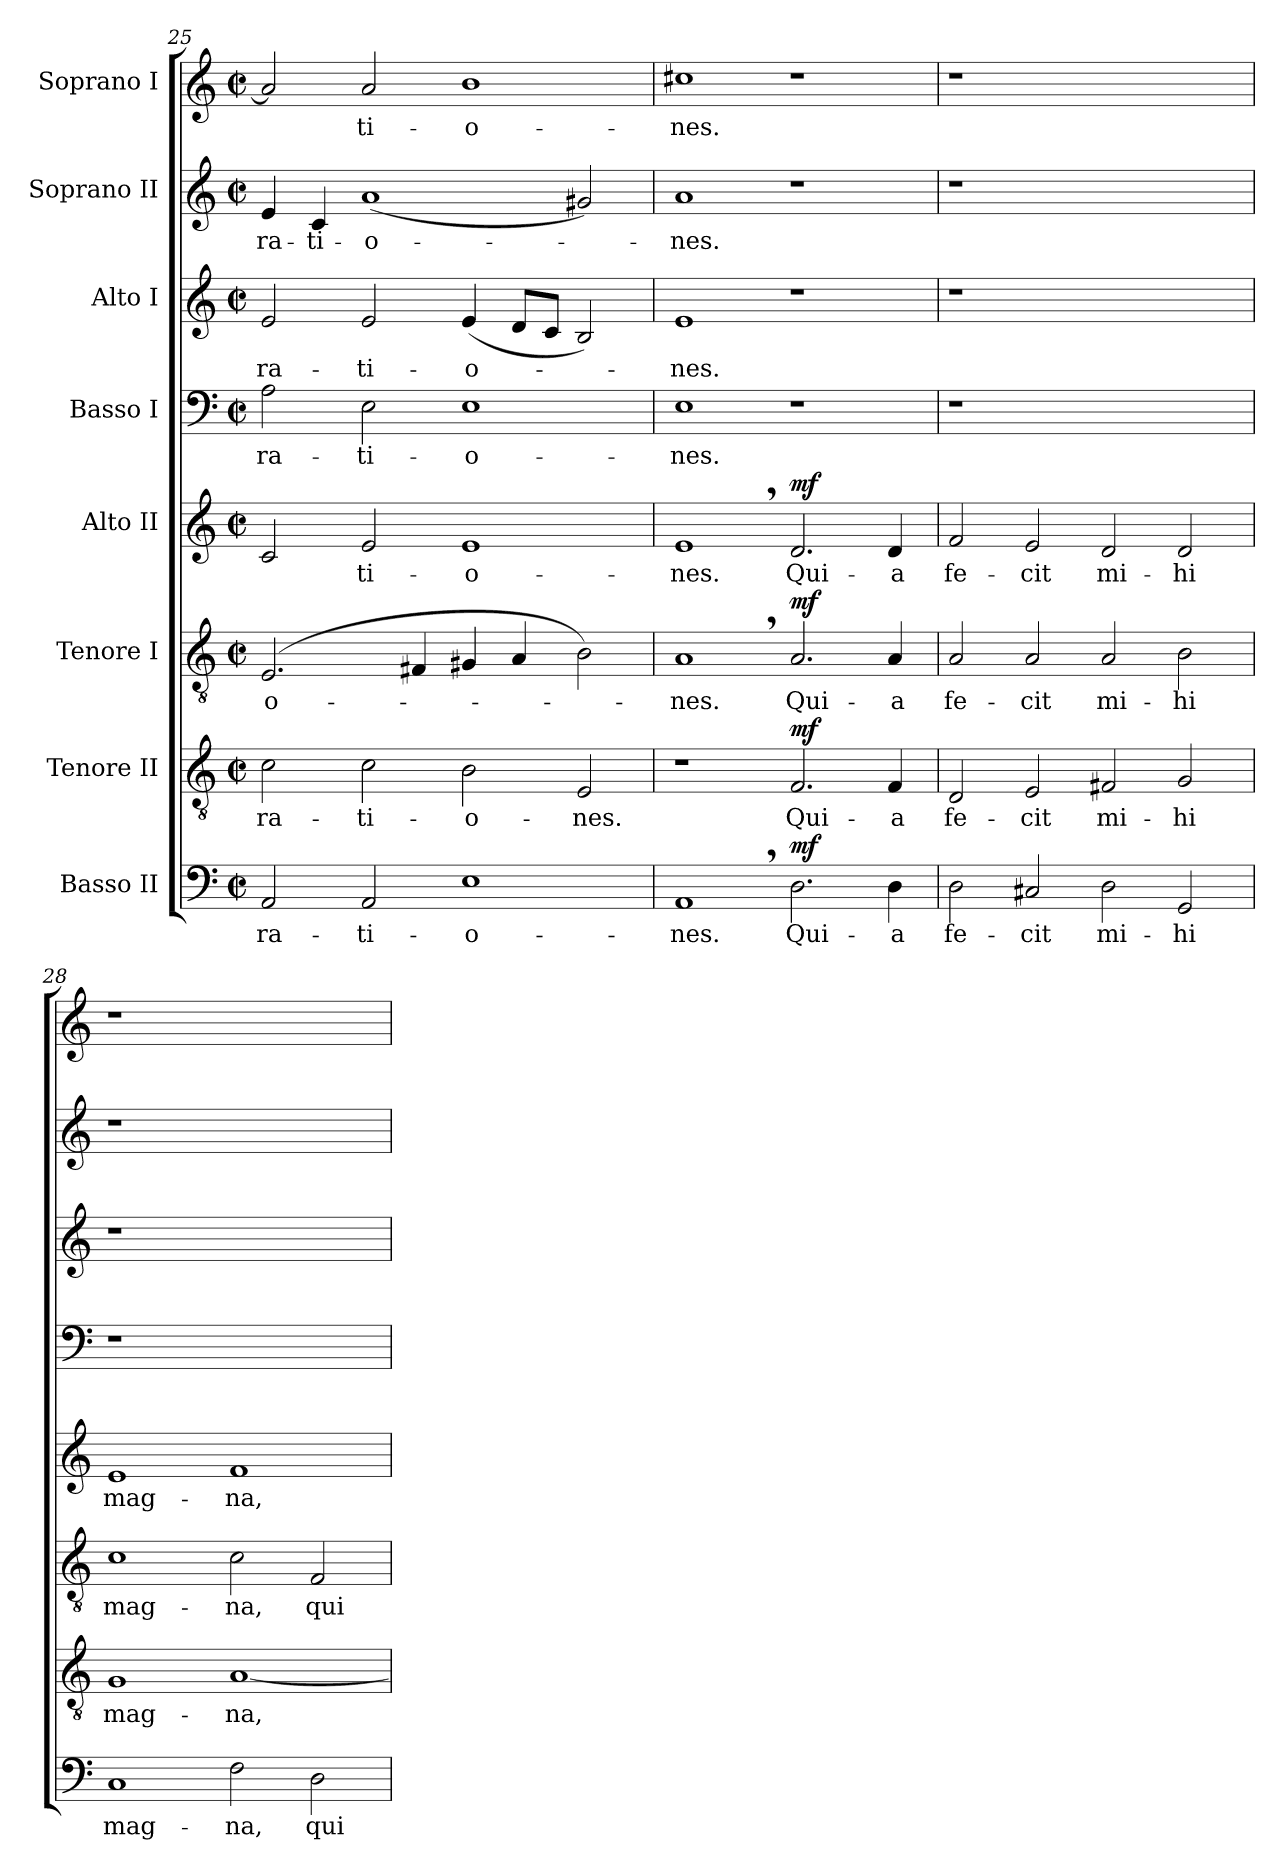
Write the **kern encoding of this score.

**kern	**text	**dynam	**kern	**text	**dynam	**kern	**text	**dynam	**kern	**text	**dynam	**kern	**text	**kern	**text	**kern	**text	**kern	**text
*part8	*part8	*part8	*part7	*part7	*part7	*part6	*part6	*part6	*part5	*part5	*part5	*part4	*part4	*part3	*part3	*part2	*part2	*part1	*part1
*staff8	*staff8	*staff8	*staff7	*staff7	*staff7	*staff6	*staff6	*staff6	*staff5	*staff5	*staff5	*staff4	*staff4	*staff3	*staff3	*staff2	*staff2	*staff1	*staff1
*I"Basso II	*	*	*I"Tenore II	*	*	*I"Tenore I	*	*	*I"Alto II	*	*	*I"Basso I	*	*I"Alto I	*	*I"Soprano II	*	*I"Soprano I	*
*clefF4	*	*	*clefGv2	*	*	*clefGv2	*	*	*clefG2	*	*	*clefF4	*	*clefG2	*	*clefG2	*	*clefG2	*
*k[]	*	*	*k[]	*	*	*k[]	*	*	*k[]	*	*	*k[]	*	*k[]	*	*k[]	*	*k[]	*
*C:	*	*	*C:	*	*	*C:	*	*	*C:	*	*	*C:	*	*C:	*	*C:	*	*C:	*
*M2/2	*	*	*M2/2	*	*	*M2/2	*	*	*M2/2	*	*	*M2/2	*	*M2/2	*	*M2/2	*	*M2/2	*
*met(c|)	*	*	*met(c|)	*	*	*met(c|)	*	*	*met(c|)	*	*	*met(c|)	*	*met(c|)	*	*met(c|)	*	*met(c|)	*
=25	=25	=25	=25	=25	=25	=25	=25	=25	=25	=25	=25	=25	=25	=25	=25	=25	=25	=25	=25
2AA/	-ra-	.	2c\	-ra-	.	(2.E/	-o-	.	2c/	.	.	2A\	-ra-	2e/	-ra-	4e/	-ra-	2a/]	.
.	.	.	.	.	.	.	.	.	.	.	.	.	.	.	.	4c/	-ti-	.	.
2AA/	-ti-	.	2c\	-ti-	.	.	.	.	2e/	-ti-	.	2E\	-ti-	2e/	-ti-	(1a	-o-	2a/	-ti-
.	.	.	.	.	.	4F#X/	.	.	.	.	.	.	.	.	.	.	.	.	.
1E	-o-	.	2B\	-o-	.	4G#X/	.	.	1e	-o-	.	1E	-o-	(4e/	-o-	.	.	1b	-o-
.	.	.	.	.	.	4A/	.	.	.	.	.	.	.	8d/L	.	.	.	.	.
.	.	.	.	.	.	.	.	.	.	.	.	.	.	8c/J	.	.	.	.	.
.	.	.	2E/	-nes.	.	2B\)	.	.	.	.	.	.	.	2B/)	.	2g#X/)	.	.	.
=26	=26	=26	=26	=26	=26	=26	=26	=26	=26	=26	=26	=26	=26	=26	=26	=26	=26	=26	=26
1AA,>	-nes.	.	1r	.	.	1A,>	-nes.	.	1e,>	-nes.	.	1E	-nes.	1e	-nes.	1a	-nes.	1cc#X	-nes.
!	!	!LO:DY:b	!	!	!LO:DY:a	!	!	!LO:DY:a	!	!	!LO:DY:a	!	!	!	!	!	!	!	!
2.D\	Qui-	mf	2.F/	Qui-	mf	2.A/	Qui-	mf	2.d/	Qui-	mf	1r	.	1r	.	1r	.	1r	.
4D\	-a	.	4F/	-a	.	4A/	-a	.	4d/	-a	.	.	.	.	.	.	.	.	.
!!LO:LB:g=z
=27	=27	=27	=27	=27	=27	=27	=27	=27	=27	=27	=27	=27	=27	=27	=27	=27	=27	=27	=27
2D\	fe-	.	2D/	fe-	.	2A/	fe-	.	2f/	fe-	.	1r	.	1r	.	1r	.	1r	.
2C#X/	-cit	.	2E/	-cit	.	2A/	-cit	.	2e/	-cit	.	.	.	.	.	.	.	.	.
2D\	mi-	.	2F#X/	mi-	.	2A/	mi-	.	2d/	mi-	.	1ryy	.	1ryy	.	1ryy	.	1ryy	.
2GG/	-hi	.	2G/	-hi	.	2B\	-hi	.	2d/	-hi	.	.	.	.	.	.	.	.	.
=28	=28	=28	=28	=28	=28	=28	=28	=28	=28	=28	=28	=28	=28	=28	=28	=28	=28	=28	=28
1C	mag-	.	1G	mag-	.	1c	mag-	.	1e	mag-	.	1r	.	1r	.	1r	.	1r	.
2F\	-na,	.	[1A	-na,	.	2c\	-na,	.	1f	-na,	.	1ryy	.	1ryy	.	1ryy	.	1ryy	.
2D\	qui	.	.	.	.	2F/	qui	.	.	.	.	.	.	.	.	.	.	.	.
=	=	=	=	=	=	=	=	=	=	=	=	=	=	=	=	=	=	=	=
*-	*-	*-	*-	*-	*-	*-	*-	*-	*-	*-	*-	*-	*-	*-	*-	*-	*-	*-	*-
